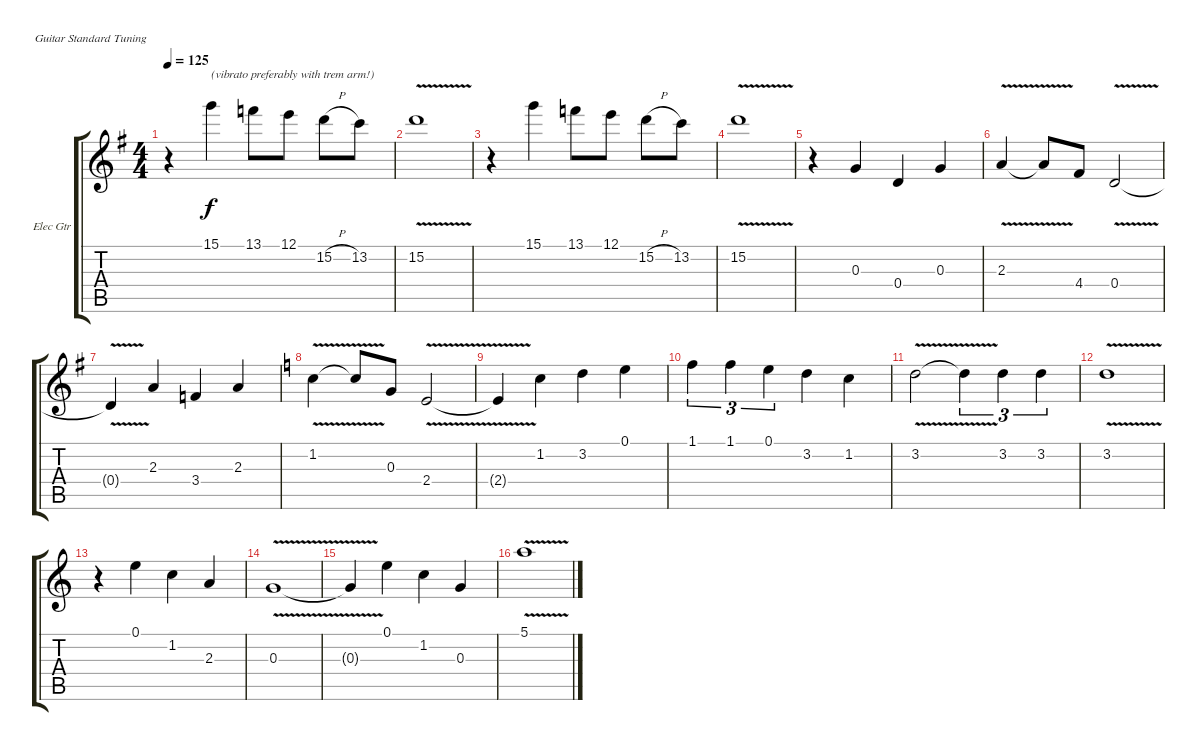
\defaultSystemsLayout 4
\bracketExtendMode groupsimilarinstruments
\firstSystemTrackNameOrientation horizontal
\otherSystemsTrackNameOrientation horizontal
\track ("Electric Guitar" "Elec Gtr") {instrument electricguitarclean}
\staff {score tabs}
\tuning (E4 B3 G3 D3 A2 E2)
\ts (4 4)
\tempo 125
\clef g2
\ks g
r.4{dy f instrument electricguitarclean} 15.1.4{txt "(vibrato preferably with trem arm!)"} 13.1.8 12.1.8 15.2{h}.8 13.2.8 |
15.2{v}.1 |
r.4 15.1.4 13.1.8 12.1.8 15.2{h}.8 13.2.8 |
15.2{v}.1 |
r.4 0.3.4 0.4.4 0.3.4 |
2.3{v}.4 2.3{t}.8 4.4.8 0.4{v}.2 |
0.4{v t}.4 2.3.4 3.4.4 2.3.4 |
\ks c
1.2{v}.4 1.2{t}.8 0.3.8 2.4{v}.2 |
2.4{v t}.4 1.2.4 3.2.4 0.1.4 |
1.1.4{tu (3 2)} 1.1.4{tu (3 2)} 0.1.4{tu (3 2)} 3.2.4 1.2.4 |
3.2{v}.2 3.2{v t}.4{tu (3 2)} 3.2.4{tu (3 2)} 3.2.4{tu (3 2)} |
3.2{v}.1 |
r.4 0.1.4 1.2.4 2.3.4 |
0.3{v}.1 |
0.3{v t}.4 0.1.4 1.2.4 0.3.4 |
5.1{v}.1
